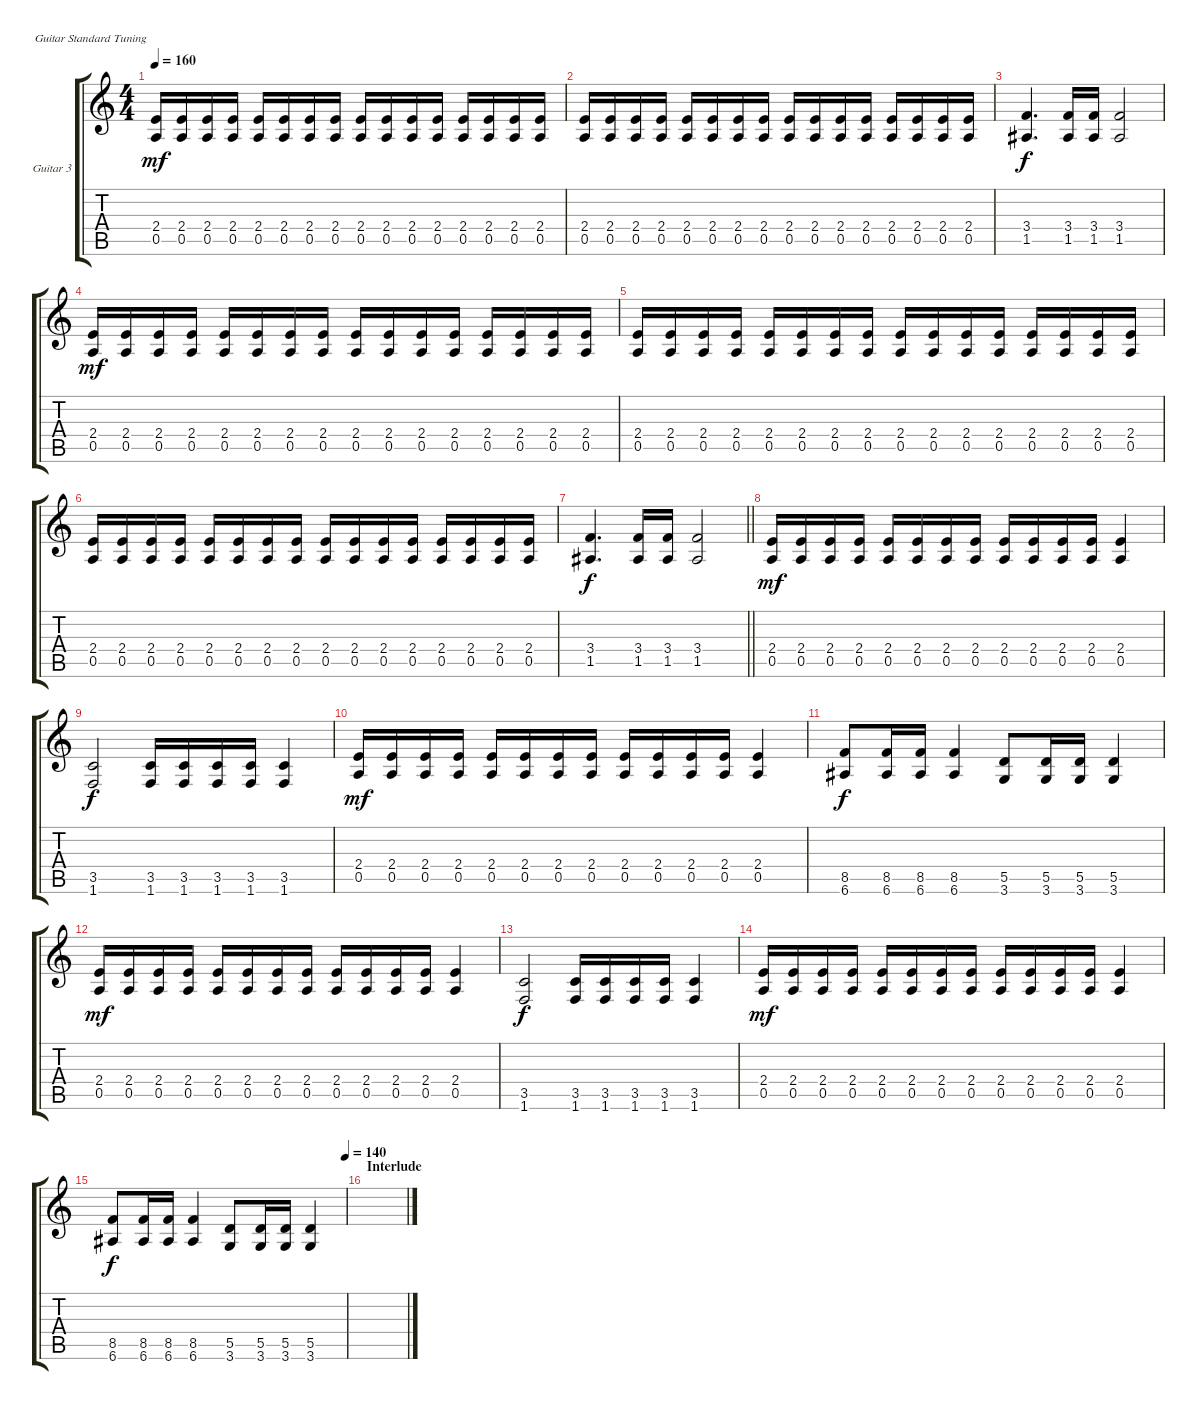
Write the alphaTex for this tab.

\defaultSystemsLayout 4
\bracketExtendMode groupsimilarinstruments
\firstSystemTrackNameOrientation horizontal
\otherSystemsTrackNameOrientation horizontal
\track ("Guitar 3" "Guitar 3") {instrument distortionguitar}
\staff {score tabs}
\tuning (E4 B3 G3 D3 A2 E2)
\ts (4 4)
\tempo 160
\clef g2
\scale
0.333333
\ks aminor
(2.4 0.5).16{dy mf} (2.4 0.5).16 (2.4 0.5).16 (2.4 0.5).16 (2.4 0.5).16 (2.4 0.5).16 (2.4 0.5).16 (2.4 0.5).16 (2.4 0.5).16 (2.4 0.5).16 (2.4 0.5).16 (2.4 0.5).16 (2.4 0.5).16 (2.4 0.5).16 (2.4 0.5).16 (2.4 0.5).16 |
\scale
0.333333 (2.4 0.5).16 (2.4 0.5).16 (2.4 0.5).16 (2.4 0.5).16 (2.4 0.5).16 (2.4 0.5).16 (2.4 0.5).16 (2.4 0.5).16 (2.4 0.5).16 (2.4 0.5).16 (2.4 0.5).16 (2.4 0.5).16 (2.4 0.5).16 (2.4 0.5).16 (2.4 0.5).16 (2.4 0.5).16 |
\scale
0.333333 (1.5 3.4).4{d dy f} (1.5 3.4).16 (1.5 3.4).16 (1.5 3.4).2 |
\scale
0.333333 (2.4 0.5).16{dy mf} (2.4 0.5).16 (2.4 0.5).16 (2.4 0.5).16 (2.4 0.5).16 (2.4 0.5).16 (2.4 0.5).16 (2.4 0.5).16 (2.4 0.5).16 (2.4 0.5).16 (2.4 0.5).16 (2.4 0.5).16 (2.4 0.5).16 (2.4 0.5).16 (2.4 0.5).16 (2.4 0.5).16 |
\scale
0.333333 (2.4 0.5).16 (2.4 0.5).16 (2.4 0.5).16 (2.4 0.5).16 (2.4 0.5).16 (2.4 0.5).16 (2.4 0.5).16 (2.4 0.5).16 (2.4 0.5).16 (2.4 0.5).16 (2.4 0.5).16 (2.4 0.5).16 (2.4 0.5).16 (2.4 0.5).16 (2.4 0.5).16 (2.4 0.5).16 |
\scale
0.333333 (2.4 0.5).16 (2.4 0.5).16 (2.4 0.5).16 (2.4 0.5).16 (2.4 0.5).16 (2.4 0.5).16 (2.4 0.5).16 (2.4 0.5).16 (2.4 0.5).16 (2.4 0.5).16 (2.4 0.5).16 (2.4 0.5).16 (2.4 0.5).16 (2.4 0.5).16 (2.4 0.5).16 (2.4 0.5).16 |
\scale
0.333333
\barLineRight lightlight
(1.5 3.4).4{d dy f} (1.5 3.4).16 (1.5 3.4).16 (1.5 3.4).2 |
\scale
0.333333 (0.5 2.4).16{dy mf} (0.5 2.4).16 (0.5 2.4).16 (0.5 2.4).16 (0.5 2.4).16 (0.5 2.4).16 (0.5 2.4).16 (0.5 2.4).16 (0.5 2.4).16 (0.5 2.4).16 (0.5 2.4).16 (0.5 2.4).16 (0.5 2.4).4 |
\scale
0.333333 (1.6 3.5).2{dy f} (1.6 3.5).16 (1.6 3.5).16 (1.6 3.5).16 (1.6 3.5).16 (1.6 3.5).4 |
\scale
0.333333 (0.5 2.4).16{dy mf} (0.5 2.4).16 (0.5 2.4).16 (0.5 2.4).16 (0.5 2.4).16 (0.5 2.4).16 (0.5 2.4).16 (0.5 2.4).16 (0.5 2.4).16 (0.5 2.4).16 (0.5 2.4).16 (0.5 2.4).16 (0.5 2.4).4 |
\scale
0.333333 (6.6 8.5).8{dy f} (6.6 8.5).16 (6.6 8.5).16 (6.6 8.5).4 (3.6 5.5).8 (3.6 5.5).16 (3.6 5.5).16 (3.6 5.5).4 |
\scale
0.333333 (0.5 2.4).16{dy mf} (0.5 2.4).16 (0.5 2.4).16 (0.5 2.4).16 (0.5 2.4).16 (0.5 2.4).16 (0.5 2.4).16 (0.5 2.4).16 (0.5 2.4).16 (0.5 2.4).16 (0.5 2.4).16 (0.5 2.4).16 (0.5 2.4).4 |
\scale
0.333333 (1.6 3.5).2{dy f} (1.6 3.5).16 (1.6 3.5).16 (1.6 3.5).16 (1.6 3.5).16 (1.6 3.5).4 |
\scale
0.333333 (0.5 2.4).16{dy mf} (0.5 2.4).16 (0.5 2.4).16 (0.5 2.4).16 (0.5 2.4).16 (0.5 2.4).16 (0.5 2.4).16 (0.5 2.4).16 (0.5 2.4).16 (0.5 2.4).16 (0.5 2.4).16 (0.5 2.4).16 (0.5 2.4).4 |
\tempo (140 1)
\scale
0.333333 (6.6 8.5).8{dy f} (6.6 8.5).16 (6.6 8.5).16 (6.6 8.5).4 (3.6 5.5).8 (3.6 5.5).16 (3.6 5.5).16 (3.6 5.5).4 |
\section ("" "Interlude")
\scale
0.333333
